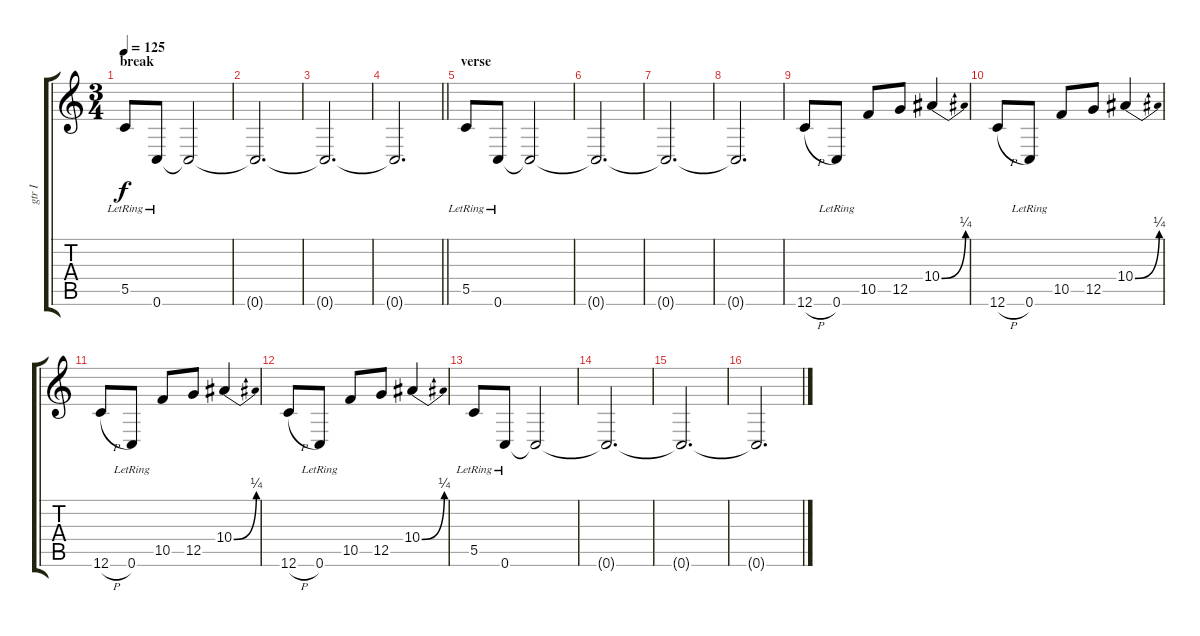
\track ("gtr I" "gtr I") {instrument electricguitarjazz}
\staff {score tabs}
\tuning (D4 A3 F3 C3 G2 C2) {hide}
\ts (3 4)
\section ("" "break")
\tempo 125
\clef g2
\ks c
5.5{lr}.8{dy f} 0.6{lr}.8 0.6{t}.2 |
0.6{t}.2{d} |
0.6{t}.2{d} |
\barLineRight lightlight
0.6{t}.2{d} |
\section ("" "verse")
5.5{lr}.8 0.6{lr}.8 0.6{t}.2 |
0.6{t}.2{d} |
0.6{t}.2{d} |
0.6{t}.2{d} |
12.6{h}.8 0.6{lr}.8 10.5.8 12.5.8 10.4{be (bend 0 0 60 1)}.4 |
12.6{h}.8 0.6{lr}.8 10.5.8 12.5.8 10.4{be (bend 0 0 60 1)}.4 |
12.6{h}.8 0.6{lr}.8 10.5.8 12.5.8 10.4{be (bend 0 0 60 1)}.4 |
12.6{h}.8 0.6{lr}.8 10.5.8 12.5.8 10.4{be (bend 0 0 60 1)}.4 |
5.5{lr}.8 0.6{lr}.8 0.6{t}.2 |
0.6{t}.2{d} |
0.6{t}.2{d} |
0.6{t}.2{d}
